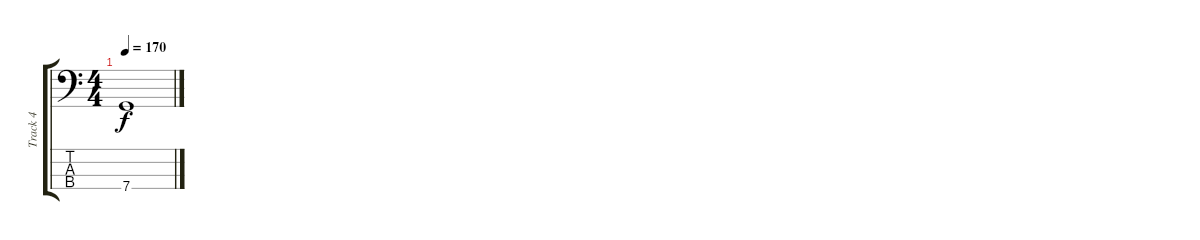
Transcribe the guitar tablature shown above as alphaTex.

\track ("Track 4" "Track 4") {instrument electricbasspick}
\staff {score tabs}
\tuning (F2 C2 G1 C1) {hide}
\ts (4 4)
\tempo 170
\clef f4
\ks c
7.4{t}.1{dy f}
